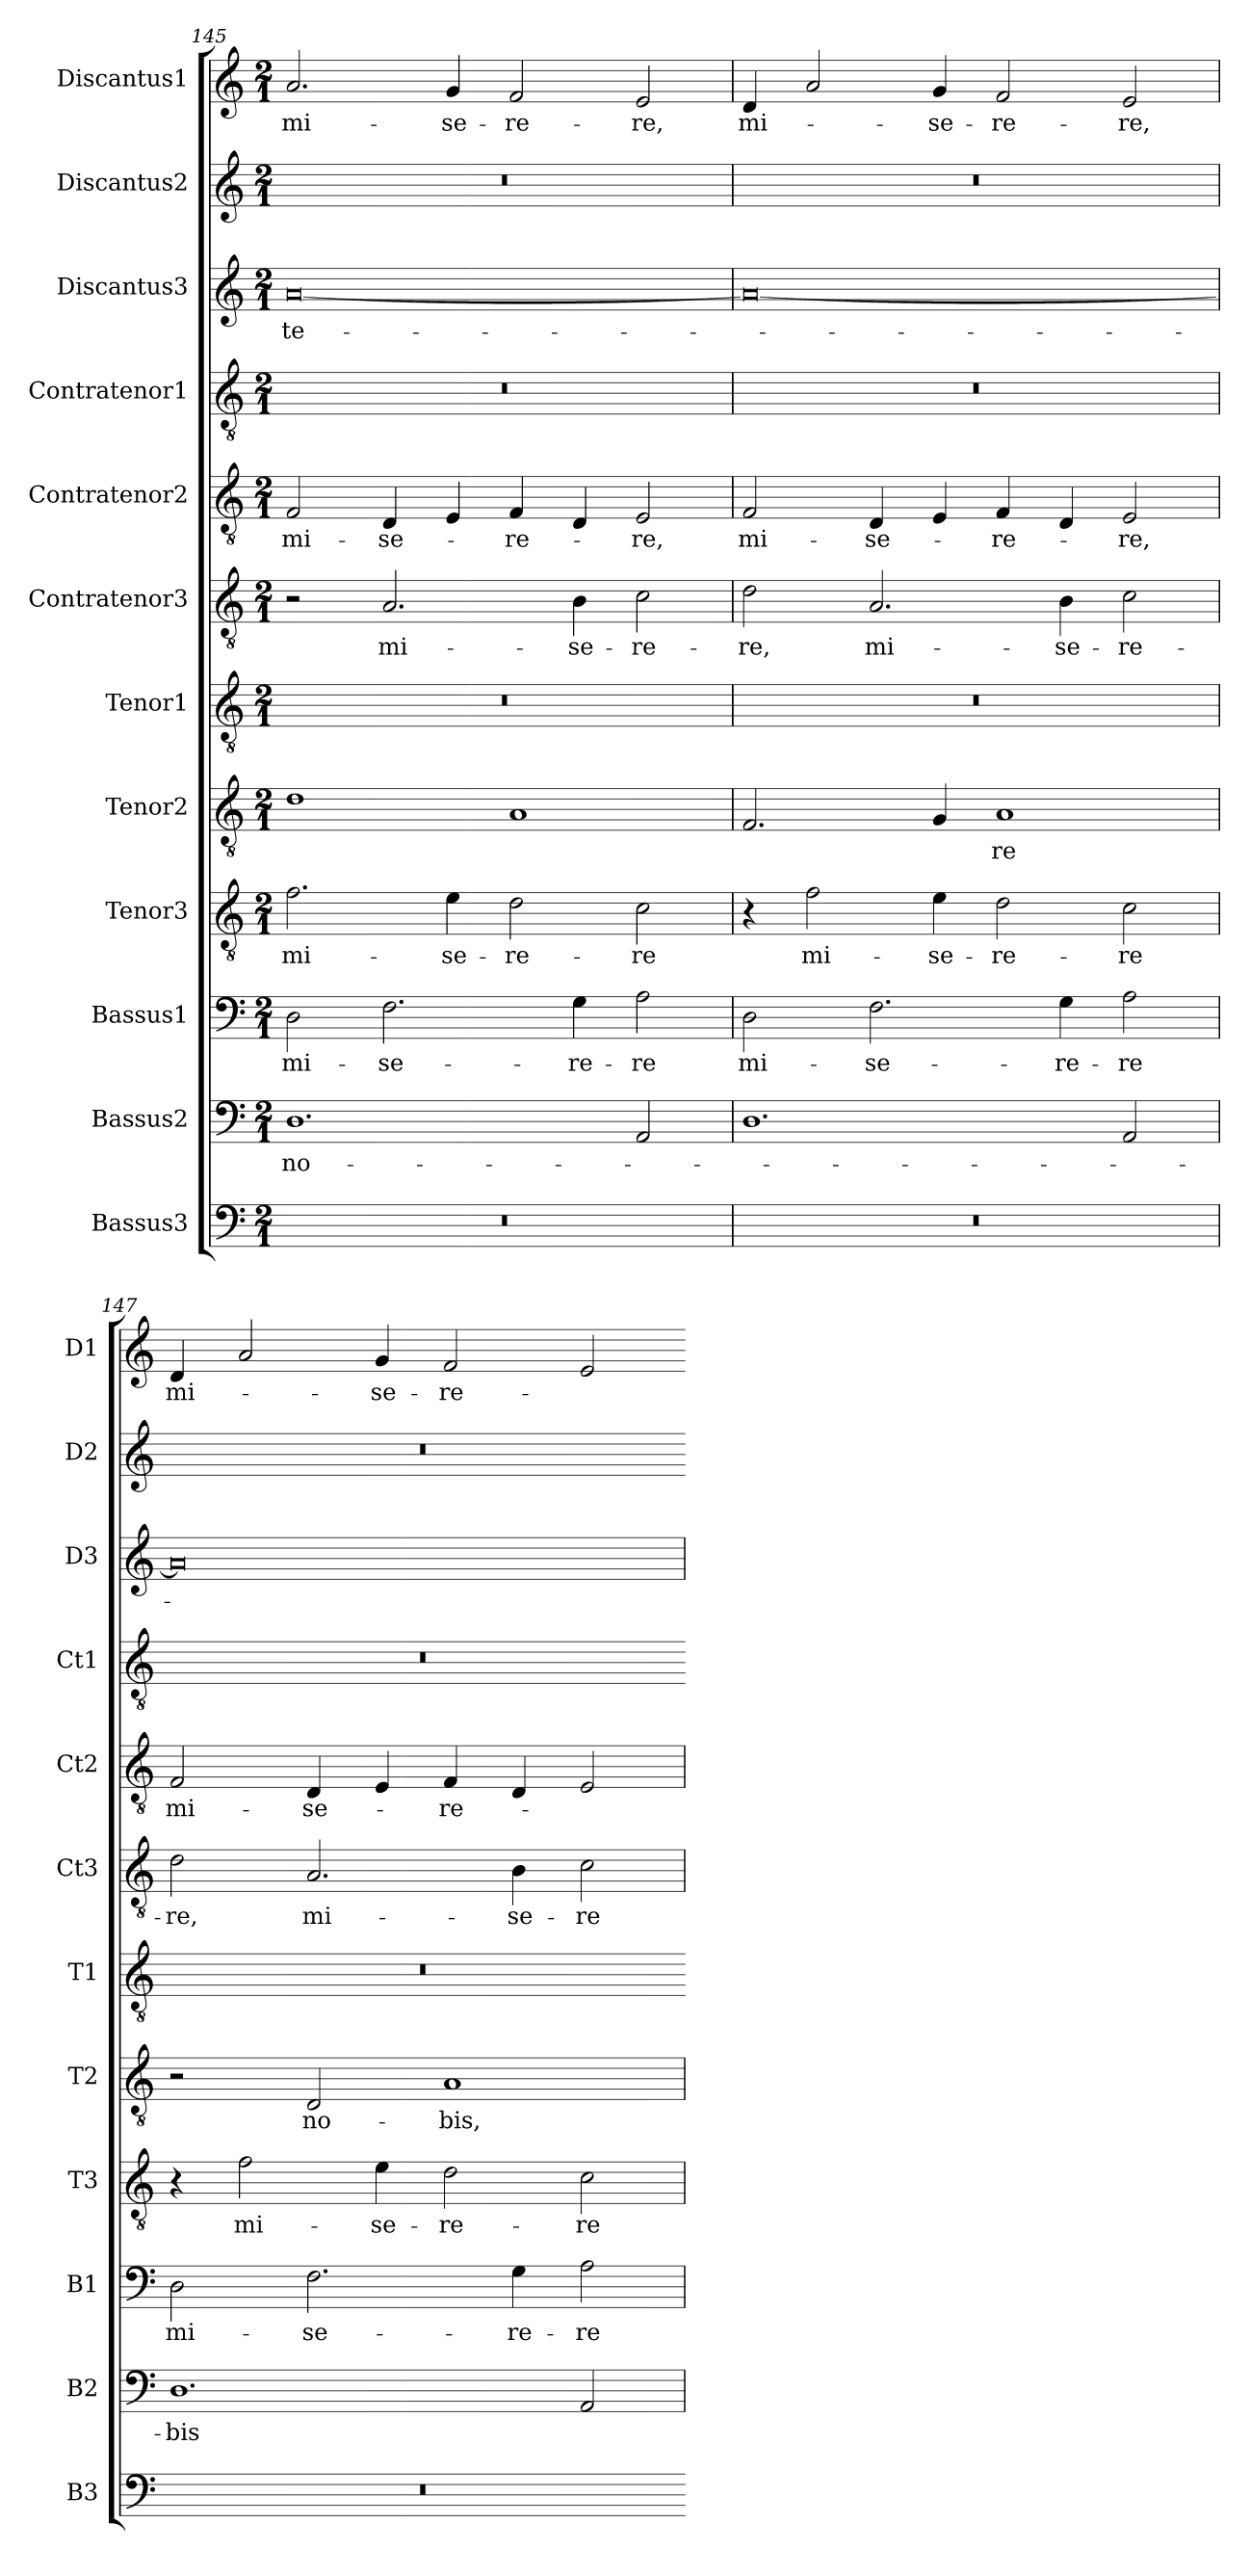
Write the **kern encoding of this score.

**kern	**kern	**text	**kern	**text	**kern	**text	**kern	**text	**kern	**kern	**text	**kern	**text	**kern	**kern	**text	**kern	**kern	**text
*part12	*part11	*part11	*part10	*part10	*part9	*part9	*part8	*part8	*part7	*part6	*part6	*part5	*part5	*part4	*part3	*part3	*part2	*part1	*part1
*staff12	*staff11	*staff11	*staff10	*staff10	*staff9	*staff9	*staff8	*staff8	*staff7	*staff6	*staff6	*staff5	*staff5	*staff4	*staff3	*staff3	*staff2	*staff1	*staff1
*I"Bassus3	*I"Bassus2	*	*I"Bassus1	*	*I"Tenor3	*	*I"Tenor2	*	*I"Tenor1	*I"Contratenor3	*	*I"Contratenor2	*	*I"Contratenor1	*I"Discantus3	*	*I"Discantus2	*I"Discantus1	*
*I'B3	*I'B2	*	*I'B1	*	*I'T3	*	*I'T2	*	*I'T1	*I'Ct3	*	*I'Ct2	*	*I'Ct1	*I'D3	*	*I'D2	*I'D1	*
*clefF4	*clefF4	*	*clefF4	*	*clefGv2	*	*clefGv2	*	*clefGv2	*clefGv2	*	*clefGv2	*	*clefGv2	*clefG2	*	*clefG2	*clefG2	*
*k[]	*k[]	*	*k[]	*	*k[]	*	*k[]	*	*k[]	*k[]	*	*k[]	*	*k[]	*k[]	*	*k[]	*k[]	*
*M2/1	*M2/1	*	*M2/1	*	*M2/1	*	*M2/1	*	*M2/1	*M2/1	*	*M2/1	*	*M2/1	*M2/1	*	*M2/1	*M2/1	*
=145	=145	=145	=145	=145	=145	=145	=145	=145	=145	=145	=145	=145	=145	=145	=145	=145	=145	=145	=145
0r	1.D	no-	2D	mi-	2.f	mi-	1d	.	0r	2r	.	2F	mi-	0r	[0a	-te-	0r	2.a	mi-
.	.	.	2.F	-se-	.	.	.	.	.	2.A	mi-	4D	-se-	.	.	.	.	.	.
.	.	.	.	.	4e	-se-	.	.	.	.	.	4E	.	.	.	.	.	4g	-se-
.	.	.	.	.	2d	-re-	1A	.	.	.	.	4F	-re-	.	.	.	.	2f	-re-
.	.	.	4G	-re-	.	.	.	.	.	4B	-se-	4D	.	.	.	.	.	.	.
.	2AA	.	2A	-re	2c	-re	.	.	.	2c	-re-	2E	-re,	.	.	.	.	2e	-re,
=146	=146	=146	=146	=146	=146	=146	=146	=146	=146	=146	=146	=146	=146	=146	=146	=146	=146	=146	=146
0r	1.D	.	2D	mi-	4r	.	2.F	.	0r	2d	-re,	2F	mi-	0r	0a_	.	0r	4d	mi-
.	.	.	.	.	2f	mi-	.	.	.	.	.	.	.	.	.	.	.	2a	.
.	.	.	2.F	-se-	.	.	.	.	.	2.A	mi-	4D	-se-	.	.	.	.	.	.
.	.	.	.	.	4e	-se-	4G	.	.	.	.	4E	.	.	.	.	.	4g	-se-
.	.	.	.	.	2d	-re-	1A	-re	.	.	.	4F	-re-	.	.	.	.	2f	-re-
.	.	.	4G	-re-	.	.	.	.	.	4B	-se-	4D	.	.	.	.	.	.	.
.	2AA	.	2A	-re	2c	-re	.	.	.	2c	-re-	2E	-re,	.	.	.	.	2e	-re,
=147	=147	=147	=147	=147	=147	=147	=147	=147	=147	=147	=147	=147	=147	=147	=147	=147	=147	=147	=147
0r	1.D	-bis	2D	mi-	4r	.	2r	.	0r	2d	-re,	2F	mi-	0r	0a]	.	0r	4d	mi-
.	.	.	.	.	2f	mi-	.	.	.	.	.	.	.	.	.	.	.	2a	.
.	.	.	2.F	-se-	.	.	2D	no-	.	2.A	mi-	4D	-se-	.	.	.	.	.	.
.	.	.	.	.	4e	-se-	.	.	.	.	.	4E	.	.	.	.	.	4g	-se-
.	.	.	.	.	2d	-re-	1A	-bis,	.	.	.	4F	-re-	.	.	.	.	2f	-re-
.	.	.	4G	-re-	.	.	.	.	.	4B	-se-	4D	.	.	.	.	.	.	.
.	2AA	.	2A	-re	2c	-re	.	.	.	2c	-re-	2E	.	.	.	.	.	2e	.
=	=	=-	=	=-	=	=-	=	=-	=	=	=-	=	=-	=	=	=-	=	=-	=-
*-	*-	*-	*-	*-	*-	*-	*-	*-	*-	*-	*-	*-	*-	*-	*-	*-	*-	*-	*-
